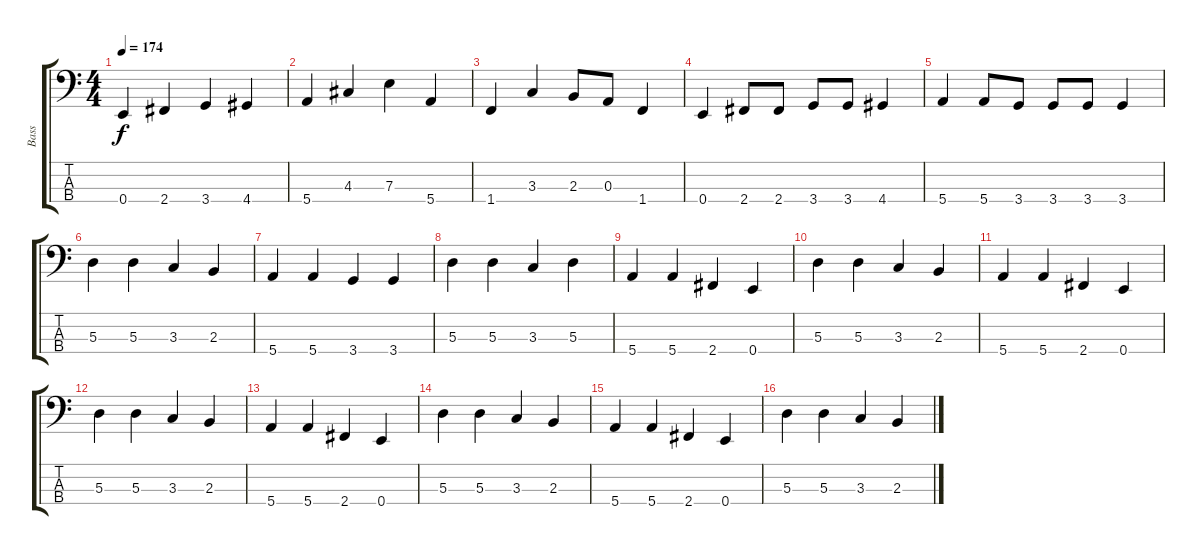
\track ("Bass" "Bass") {instrument electricbasspick}
\staff {score tabs}
\tuning (G2 D2 A1 E1) {hide}
\ts (4 4)
\tempo 174
\clef f4
\ks c
0.4.4{dy f} 2.4.4 3.4.4 4.4.4 |
5.4.4 4.3.4 7.3.4 5.4.4 |
1.4.4 3.3.4 2.3.8 0.3.8 1.4.4 |
0.4.4 2.4.8 2.4.8 3.4.8 3.4.8 4.4.4 |
5.4.4 5.4.8 3.4.8 3.4.8 3.4.8 3.4.4 |
5.3.4 5.3.4 3.3.4 2.3.4 |
5.4.4 5.4.4 3.4.4 3.4.4 |
5.3.4 5.3.4 3.3.4 5.3.4 |
5.4.4 5.4.4 2.4.4 0.4.4 |
5.3.4 5.3.4 3.3.4 2.3.4 |
5.4.4 5.4.4 2.4.4 0.4.4 |
5.3.4 5.3.4 3.3.4 2.3.4 |
5.4.4 5.4.4 2.4.4 0.4.4 |
5.3.4 5.3.4 3.3.4 2.3.4 |
5.4.4 5.4.4 2.4.4 0.4.4 |
5.3.4 5.3.4 3.3.4 2.3.4
